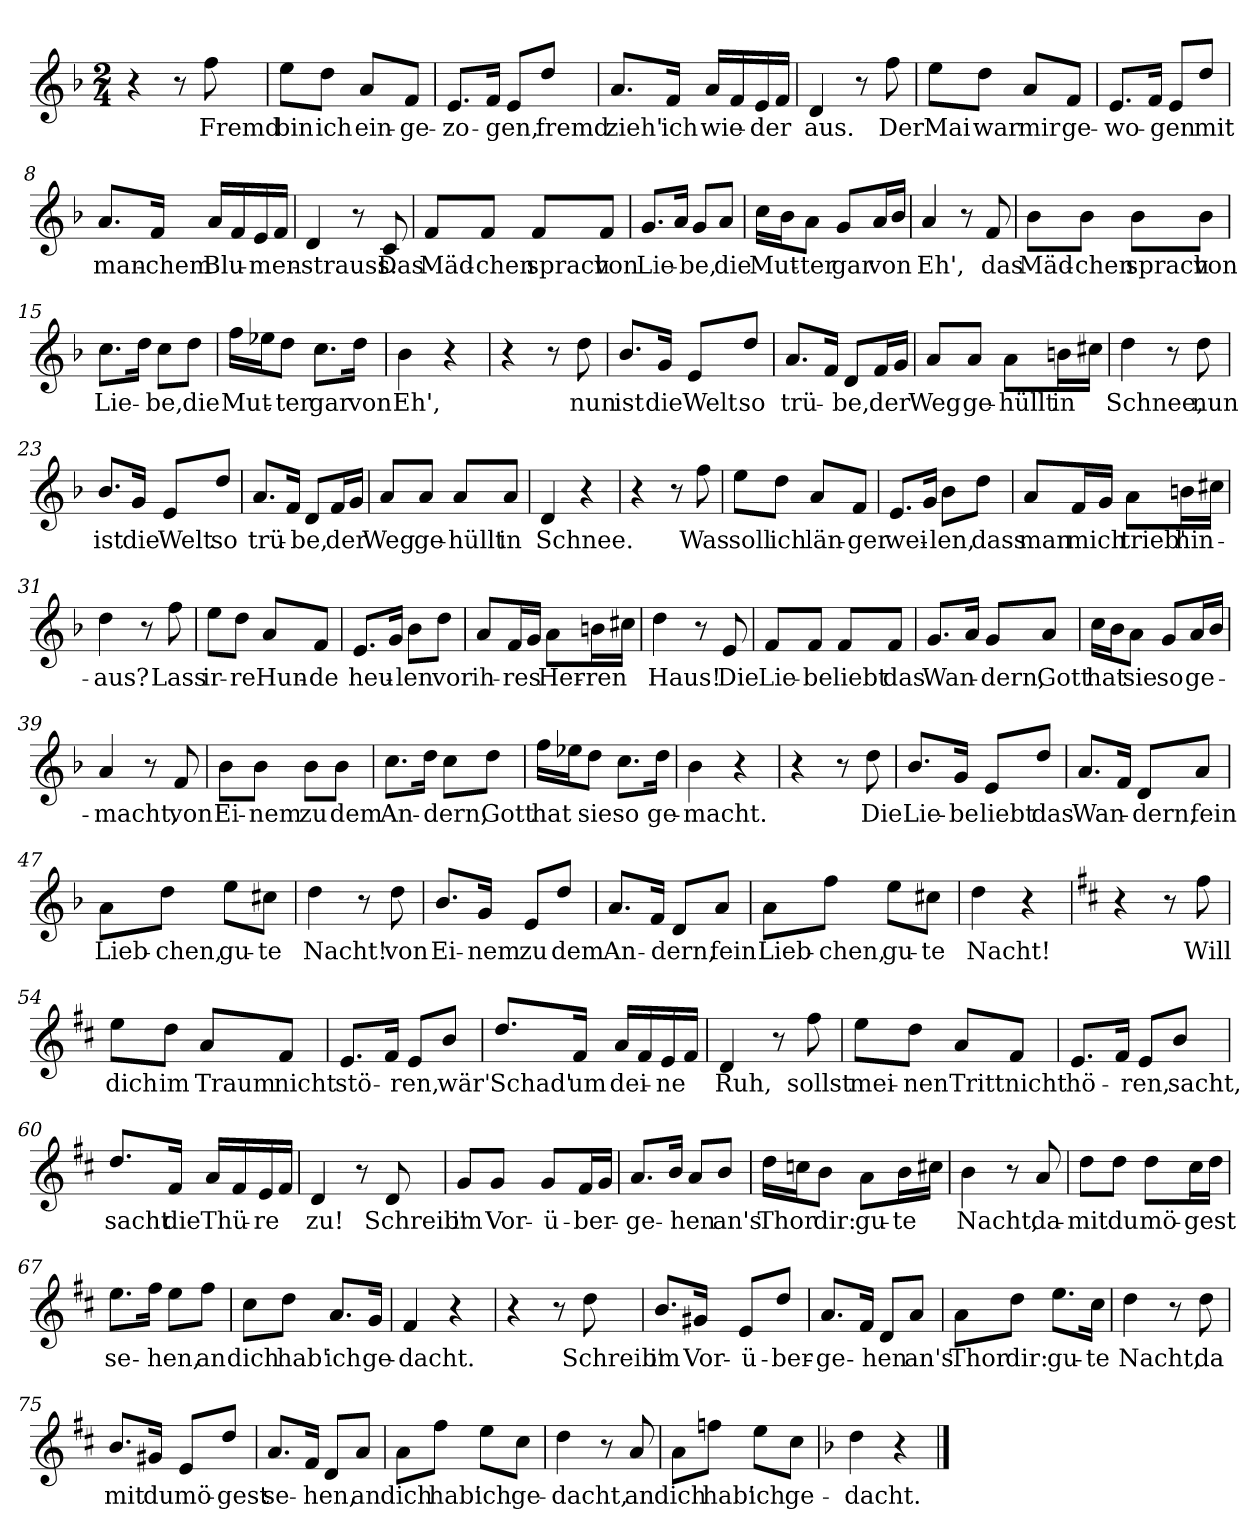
**kern	**text
*part1	*part1
*staff1	*staff1
*clefG2	*
*k[b-]	*
*M2/4	*
=1	=1
4r	.
8r	.
!	!LO:LY:b
8ff\	Fremd
=2	=2
!	!LO:LY:b
8ee\L	bin
!	!LO:LY:b
8dd\J	ich
!	!LO:LY:b
8a/L	ein-
!	!LO:LY:b
8f/J	-ge-
=3	=3
!	!LO:LY:b
8.e/L	-zo-
16f/Jk	.
!	!LO:LY:b
8e/L	-gen,
!	!LO:LY:b
8dd/J	fremd
=4	=4
!	!LO:LY:b
8.a/L	zieh'
!	!LO:LY:b
16f/Jk	ich
!	!LO:LY:b
16a/LL	wie-
16f/	.
!	!LO:LY:b
16e/	-der
16f/JJ	.
=5	=5
!	!LO:LY:b
4d/	aus.
8r	.
!	!LO:LY:b
8ff\	Der
=6	=6
!	!LO:LY:b
8ee\L	Mai
!	!LO:LY:b
8dd\J	war
!	!LO:LY:b
8a/L	mir
!	!LO:LY:b
8f/J	ge-
=7	=7
!	!LO:LY:b
8.e/L	-wo-
16f/Jk	.
!	!LO:LY:b
8e/L	-gen
!	!LO:LY:b
8dd/J	mit
!!LO:LB:g=z
=8	=8
!	!LO:LY:b
8.a/L	man-
!	!LO:LY:b
16f/Jk	-chem
!	!LO:LY:b
16a/LL	Blu-
16f/	.
!	!LO:LY:b
16e/	-men-
16f/JJ	.
=9	=9
!	!LO:LY:b
4d/	-strauss.
8r	.
!	!LO:LY:b
8c/	Das
=10	=10
!	!LO:LY:b
8f/L	Mäd-
!	!LO:LY:b
8f/J	-chen
!	!LO:LY:b
8f/L	sprach
!	!LO:LY:b
8f/J	von
=11	=11
!	!LO:LY:b
8.g/L	Lie-
16a/Jk	.
!	!LO:LY:b
8g/L	-be,
!	!LO:LY:b
8a/J	die
=12	=12
!	!LO:LY:b
16cc\LL	Mut-
16b-\J	.
!	!LO:LY:b
8a\J	-ter
!	!LO:LY:b
8g/L	gar
!	!LO:LY:b
16a/L	von
16b-/JJ	.
=13	=13
!	!LO:LY:b
4a/	Eh',
8r	.
!	!LO:LY:b
8f/	das
!!LO:LB:g=z
=14	=14
!	!LO:LY:b
8b-\L	Mäd-
!	!LO:LY:b
8b-\J	-chen
!	!LO:LY:b
8b-\L	sprach
!	!LO:LY:b
8b-\J	von
=15	=15
!	!LO:LY:b
8.cc\L	Lie-
16dd\Jk	.
!	!LO:LY:b
8cc\L	-be,
!	!LO:LY:b
8dd\J	die
=16	=16
!	!LO:LY:b
16ff\LL	Mut-
16ee-X\J	.
!	!LO:LY:b
8dd\J	-ter
!	!LO:LY:b
8.cc\L	gar
!	!LO:LY:b
16dd\Jk	von
=17	=17
!	!LO:LY:b
4b-\	Eh',
4r	.
=18	=18
4r	.
8r	.
!	!LO:LY:b
8dd\	nun
=19	=19
!	!LO:LY:b
8.b-/L	ist
!	!LO:LY:b
16g/Jk	die
!	!LO:LY:b
8e/L	Welt
!	!LO:LY:b
8dd/J	so
=20	=20
!	!LO:LY:b
8.a/L	trü-
16f/Jk	.
!	!LO:LY:b
8d/L	-be,
!	!LO:LY:b
16f/L	der
16g/JJ	.
!!LO:LB:g=z
=21	=21
!	!LO:LY:b
8a/L	Weg
!	!LO:LY:b
8a/J	ge-
!	!LO:LY:b
8a\L	-hüllt
!	!LO:LY:b
16bn\L	in
16cc#X\JJ	.
=22	=22
!	!LO:LY:b
4dd\	Schnee,
8r	.
!	!LO:LY:b
8dd\	nun
=23	=23
!	!LO:LY:b
8.b-/L	ist
!	!LO:LY:b
16g/Jk	die
!	!LO:LY:b
8e/L	Welt
!	!LO:LY:b
8dd/J	so
=24	=24
!	!LO:LY:b
8.a/L	trü-
16f/Jk	.
!	!LO:LY:b
8d/L	-be,
!	!LO:LY:b
16f/L	der
16g/JJ	.
=25	=25
!	!LO:LY:b
8a/L	Weg
!	!LO:LY:b
8a/J	ge-
!	!LO:LY:b
8a/L	-hüllt
!	!LO:LY:b
8a/J	in
=26	=26
!	!LO:LY:b
4d/	Schnee.
4r	.
=27	=27
4r	.
8r	.
!	!LO:LY:b
8ff\	Was
=28	=28
!	!LO:LY:b
8ee\L	soll
!	!LO:LY:b
8dd\J	ich
!	!LO:LY:b
8a/L	län-
!	!LO:LY:b
8f/J	-ger
!!LO:LB:g=z
=29	=29
!	!LO:LY:b
8.e/L	wei-
16g/Jk	.
!	!LO:LY:b
8b-\L	-len,
!	!LO:LY:b
8dd\J	dass
=30	=30
!	!LO:LY:b
8a/L	man
!	!LO:LY:b
16f/L	mich
16g/JJ	.
!	!LO:LY:b
8a\L	trieb'
!	!LO:LY:b
16bn\L	hin-
16cc#X\JJ	.
=31	=31
!	!LO:LY:b
4dd\	-aus?
8r	.
!	!LO:LY:b
8ff\	Lass
=32	=32
!	!LO:LY:b
8ee\L	ir-
!	!LO:LY:b
8dd\J	-re
!	!LO:LY:b
8a/L	Hun-
!	!LO:LY:b
8f/J	-de
=33	=33
!	!LO:LY:b
8.e/L	heu-
16g/Jk	.
!	!LO:LY:b
8b-\L	-len
!	!LO:LY:b
8dd\J	vor
=34	=34
!	!LO:LY:b
8a/L	ih-
!	!LO:LY:b
16f/L	-res
16g/JJ	.
!	!LO:LY:b
8a\L	Her-
!	!LO:LY:b
16bn\L	-ren
16cc#X\JJ	.
=35	=35
!	!LO:LY:b
4dd\	Haus!
8r	.
!	!LO:LY:b
8e/	Die
!!LO:LB:g=z
=36	=36
!	!LO:LY:b
8f/L	Lie-
!	!LO:LY:b
8f/J	-be
!	!LO:LY:b
8f/L	liebt
!	!LO:LY:b
8f/J	das
=37	=37
!	!LO:LY:b
8.g/L	Wan-
16a/Jk	.
!	!LO:LY:b
8g/L	-dern,
!	!LO:LY:b
8a/J	Gott
=38	=38
!	!LO:LY:b
16cc\LL	hat
16b-\J	.
!	!LO:LY:b
8a\J	sie
!	!LO:LY:b
8g/L	so
!	!LO:LY:b
16a/L	ge-
16b-/JJ	.
=39	=39
!	!LO:LY:b
4a/	-macht,
8r	.
!	!LO:LY:b
8f/	von
=40	=40
!	!LO:LY:b
8b-\L	Ei-
!	!LO:LY:b
8b-\J	-nem
!	!LO:LY:b
8b-\L	zu
!	!LO:LY:b
8b-\J	dem
=41	=41
!	!LO:LY:b
8.cc\L	An-
16dd\Jk	.
!	!LO:LY:b
8cc\L	-dern,
!	!LO:LY:b
8dd\J	Gott
=42	=42
!	!LO:LY:b
16ff\LL	hat
16ee-X\J	.
!	!LO:LY:b
8dd\J	sie
!	!LO:LY:b
8.cc\L	so
!	!LO:LY:b
16dd\Jk	ge-
!!LO:LB:g=z
=43	=43
!	!LO:LY:b
4b-\	-macht.
4r	.
=44	=44
4r	.
8r	.
!	!LO:LY:b
8dd\	Die
=45	=45
!	!LO:LY:b
8.b-/L	Lie-
!	!LO:LY:b
16g/Jk	-be
!	!LO:LY:b
8e/L	liebt
!	!LO:LY:b
8dd/J	das
=46	=46
!	!LO:LY:b
8.a/L	Wan-
16f/Jk	.
!	!LO:LY:b
8d/L	-dern,
!	!LO:LY:b
8a/J	fein
=47	=47
!	!LO:LY:b
8a\L	Lieb-
!	!LO:LY:b
8dd\J	-chen,
!	!LO:LY:b
8ee\L	gu-
!	!LO:LY:b
8cc#X\J	-te
=48	=48
!	!LO:LY:b
4dd\	Nacht!
8r	.
!	!LO:LY:b
8dd\	von
=49	=49
!	!LO:LY:b
8.b-/L	Ei-
!	!LO:LY:b
16g/Jk	-nem
!	!LO:LY:b
8e/L	zu
!	!LO:LY:b
8dd/J	dem
=50	=50
!	!LO:LY:b
8.a/L	An-
16f/Jk	.
!	!LO:LY:b
8d/L	-dern,
!	!LO:LY:b
8a/J	fein
!!LO:LB:g=z
=51	=51
!	!LO:LY:b
8a\L	Lieb-
!	!LO:LY:b
8ff\J	-chen,
!	!LO:LY:b
8ee\L	gu-
!	!LO:LY:b
8cc#X\J	-te
=52	=52
!	!LO:LY:b
4dd\	Nacht!
4r	.
=53	=53
*k[f#c#]	*
4r	.
8r	.
!	!LO:LY:b
8ff#\	Will
=54	=54
!	!LO:LY:b
8ee\L	dich
!	!LO:LY:b
8dd\J	im
!	!LO:LY:b
8a/L	Traum
!	!LO:LY:b
8f#/J	nicht
=55	=55
!	!LO:LY:b
8.e/L	stö-
16f#/Jk	.
!	!LO:LY:b
8e/L	-ren,
!	!LO:LY:b
8b/J	wär'
=56	=56
!	!LO:LY:b
8.dd/L	Schad'
!	!LO:LY:b
16f#/Jk	um
!	!LO:LY:b
16a/LL	dei-
16f#/	.
!	!LO:LY:b
16e/	-ne
16f#/JJ	.
=57	=57
!	!LO:LY:b
4d/	Ruh,
8r	.
!	!LO:LY:b
8ff#\	sollst
!!LO:LB:g=z
=58	=58
!	!LO:LY:b
8ee\L	mei-
!	!LO:LY:b
8dd\J	-nen
!	!LO:LY:b
8a/L	Tritt
!	!LO:LY:b
8f#/J	nicht
=59	=59
!	!LO:LY:b
8.e/L	hö-
16f#/Jk	.
!	!LO:LY:b
8e/L	-ren,
!	!LO:LY:b
8b/J	sacht,
=60	=60
!	!LO:LY:b
8.dd/L	sacht
!	!LO:LY:b
16f#/Jk	die
!	!LO:LY:b
16a/LL	Thü-
16f#/	.
!	!LO:LY:b
16e/	-re
16f#/JJ	.
=61	=61
!	!LO:LY:b
4d/	zu!
8r	.
!	!LO:LY:b
8d/	Schreib'
=62	=62
!	!LO:LY:b
8g/L	im
!	!LO:LY:b
8g/J	Vor-
!	!LO:LY:b
8g/L	-ü-
!	!LO:LY:b
16f#/L	-ber-
16g/JJ	.
=63	=63
!	!LO:LY:b
8.a/L	-ge-
16b/Jk	.
!	!LO:LY:b
8a/L	-hen
!	!LO:LY:b
8b/J	an's
!!LO:LB:g=z
=64	=64
!	!LO:LY:b
16dd\LL	Thor
16ccn\J	.
!	!LO:LY:b
8b\J	dir:
!	!LO:LY:b
8a\L	gu-
!	!LO:LY:b
16b\L	-te
16cc#X\JJ	.
=65	=65
!	!LO:LY:b
4b\	Nacht,
8r	.
!	!LO:LY:b
8a/	da-
=66	=66
!	!LO:LY:b
8dd\L	-mit
!	!LO:LY:b
8dd\J	du
!	!LO:LY:b
8dd\L	mö-
!	!LO:LY:b
16cc#\L	-gest
16dd\JJ	.
=67	=67
!	!LO:LY:b
8.ee\L	se-
16ff#\Jk	.
!	!LO:LY:b
8ee\L	-hen,
!	!LO:LY:b
8ff#\J	an
=68	=68
!	!LO:LY:b
8cc#\L	dich
!	!LO:LY:b
8dd\J	hab'
!	!LO:LY:b
8.a/L	ich
!	!LO:LY:b
16g/Jk	ge-
=69	=69
!	!LO:LY:b
4f#/	-dacht.
4r	.
=70	=70
4r	.
8r	.
!	!LO:LY:b
8dd\	Schreib'
=71	=71
!	!LO:LY:b
8.b/L	im
!	!LO:LY:b
16g#X/Jk	Vor-
!	!LO:LY:b
8e/L	-ü-
!	!LO:LY:b
8dd/J	-ber-
!!LO:PB:g=z
=72	=72
!	!LO:LY:b
8.a/L	-ge-
16f#/Jk	.
!	!LO:LY:b
8d/L	-hen
!	!LO:LY:b
8a/J	an's
=73	=73
!	!LO:LY:b
8a\L	Thor
!	!LO:LY:b
8dd\J	dir:
!	!LO:LY:b
8.ee\L	gu-
!	!LO:LY:b
16cc#\Jk	-te
=74	=74
!	!LO:LY:b
4dd\	Nacht,
8r	.
!	!LO:LY:b
8dd\	da
=75	=75
!	!LO:LY:b
8.b/L	mit
!	!LO:LY:b
16g#X/Jk	du
!	!LO:LY:b
8e/L	mö-
!	!LO:LY:b
8dd/J	-gest
=76	=76
!	!LO:LY:b
8.a/L	se-
16f#/Jk	.
!	!LO:LY:b
8d/L	-hen,
!	!LO:LY:b
8a/J	an
=77	=77
!	!LO:LY:b
8a\L	dich
!	!LO:LY:b
8ff#\J	hab'
!	!LO:LY:b
8ee\L	ich
!	!LO:LY:b
8cc#\J	ge-
=78	=78
!	!LO:LY:b
4dd\	-dacht,
8r	.
!	!LO:LY:b
8a/	an
!!LO:LB:g=z
=79	=79
!	!LO:LY:b
8a\L	dich
!	!LO:LY:b
8ffn\J	hab'
!	!LO:LY:b
8ee\L	ich
!	!LO:LY:b
8cc#\J	ge-
=80	=80
*k[b-]	*
!	!LO:LY:b
4dd\	-dacht.
4r	.
==	==
*-	*-
